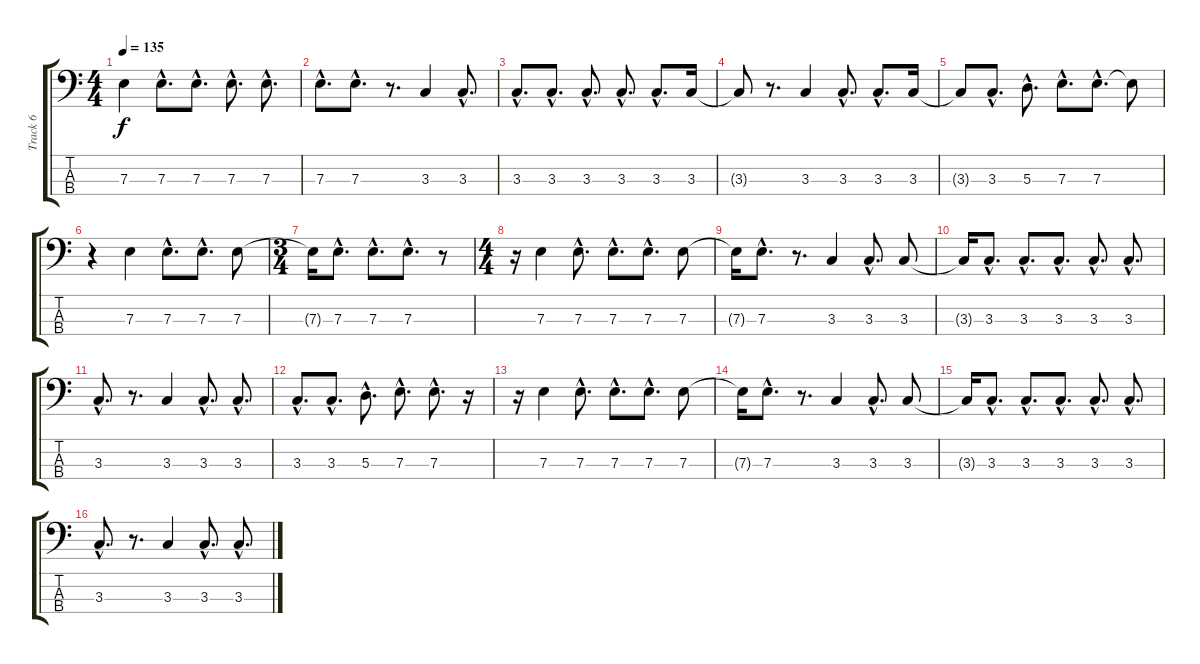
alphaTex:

\track ("Track 6" "Track 6") {instrument electricbassfinger}
\staff {score tabs}
\tuning (G2 D2 A1 E1) {hide}
\ts (4 4)
\tempo 135
\clef f4
\ks c
7.3.4{dy f} 7.3{hac}.8{d} 7.3{hac}.8{d} 7.3{hac}.8{d} 7.3{hac}.8{d} |
7.3{hac}.8{d} 7.3{hac}.8{d} r.8{d} 3.3.4 3.3{hac}.8{d} |
3.3{hac}.8{d} 3.3{hac}.8{d} 3.3{hac}.8{d} 3.3{hac}.8{d} 3.3{hac}.8{d} 3.3.16 |
3.3{t}.8 r.8{d} 3.3.4 3.3{hac}.8{d} 3.3{hac}.8{d} 3.3.16 |
3.3{t}.8 3.3{hac}.8{d} 5.3{hac}.8{d} 7.3{hac}.8{d} 7.3{hac}.8{d} 7.3{t}.8 |
r.4 7.3.4 7.3{hac}.8{d} 7.3{hac}.8{d} 7.3.8 |
\ts (3 4)
7.3{t}.16 7.3{hac}.8{d} 7.3{hac}.8{d} 7.3{hac}.8{d} r.8 |
\ts (4 4)
r.16 7.3.4 7.3{hac}.8{d} 7.3{hac}.8{d} 7.3{hac}.8{d} 7.3.8 |
7.3{t}.16 7.3{hac}.8{d} r.8{d} 3.3.4 3.3{hac}.8{d} 3.3.8 |
3.3{t}.16 3.3{hac}.8{d} 3.3{hac}.8{d} 3.3{hac}.8{d} 3.3{hac}.8{d} 3.3{hac}.8{d} |
3.3{hac}.8{d} r.8{d} 3.3.4 3.3{hac}.8{d} 3.3{hac}.8{d} |
3.3{hac}.8{d} 3.3{hac}.8{d} 5.3{hac}.8{d} 7.3{hac}.8{d} 7.3{hac}.8{d} r.16 |
r.16 7.3.4 7.3{hac}.8{d} 7.3{hac}.8{d} 7.3{hac}.8{d} 7.3.8 |
7.3{t}.16 7.3{hac}.8{d} r.8{d} 3.3.4 3.3{hac}.8{d} 3.3.8 |
3.3{t}.16 3.3{hac}.8{d} 3.3{hac}.8{d} 3.3{hac}.8{d} 3.3{hac}.8{d} 3.3{hac}.8{d} |
3.3{hac}.8{d} r.8{d} 3.3.4 3.3{hac}.8{d} 3.3{hac}.8{d}
